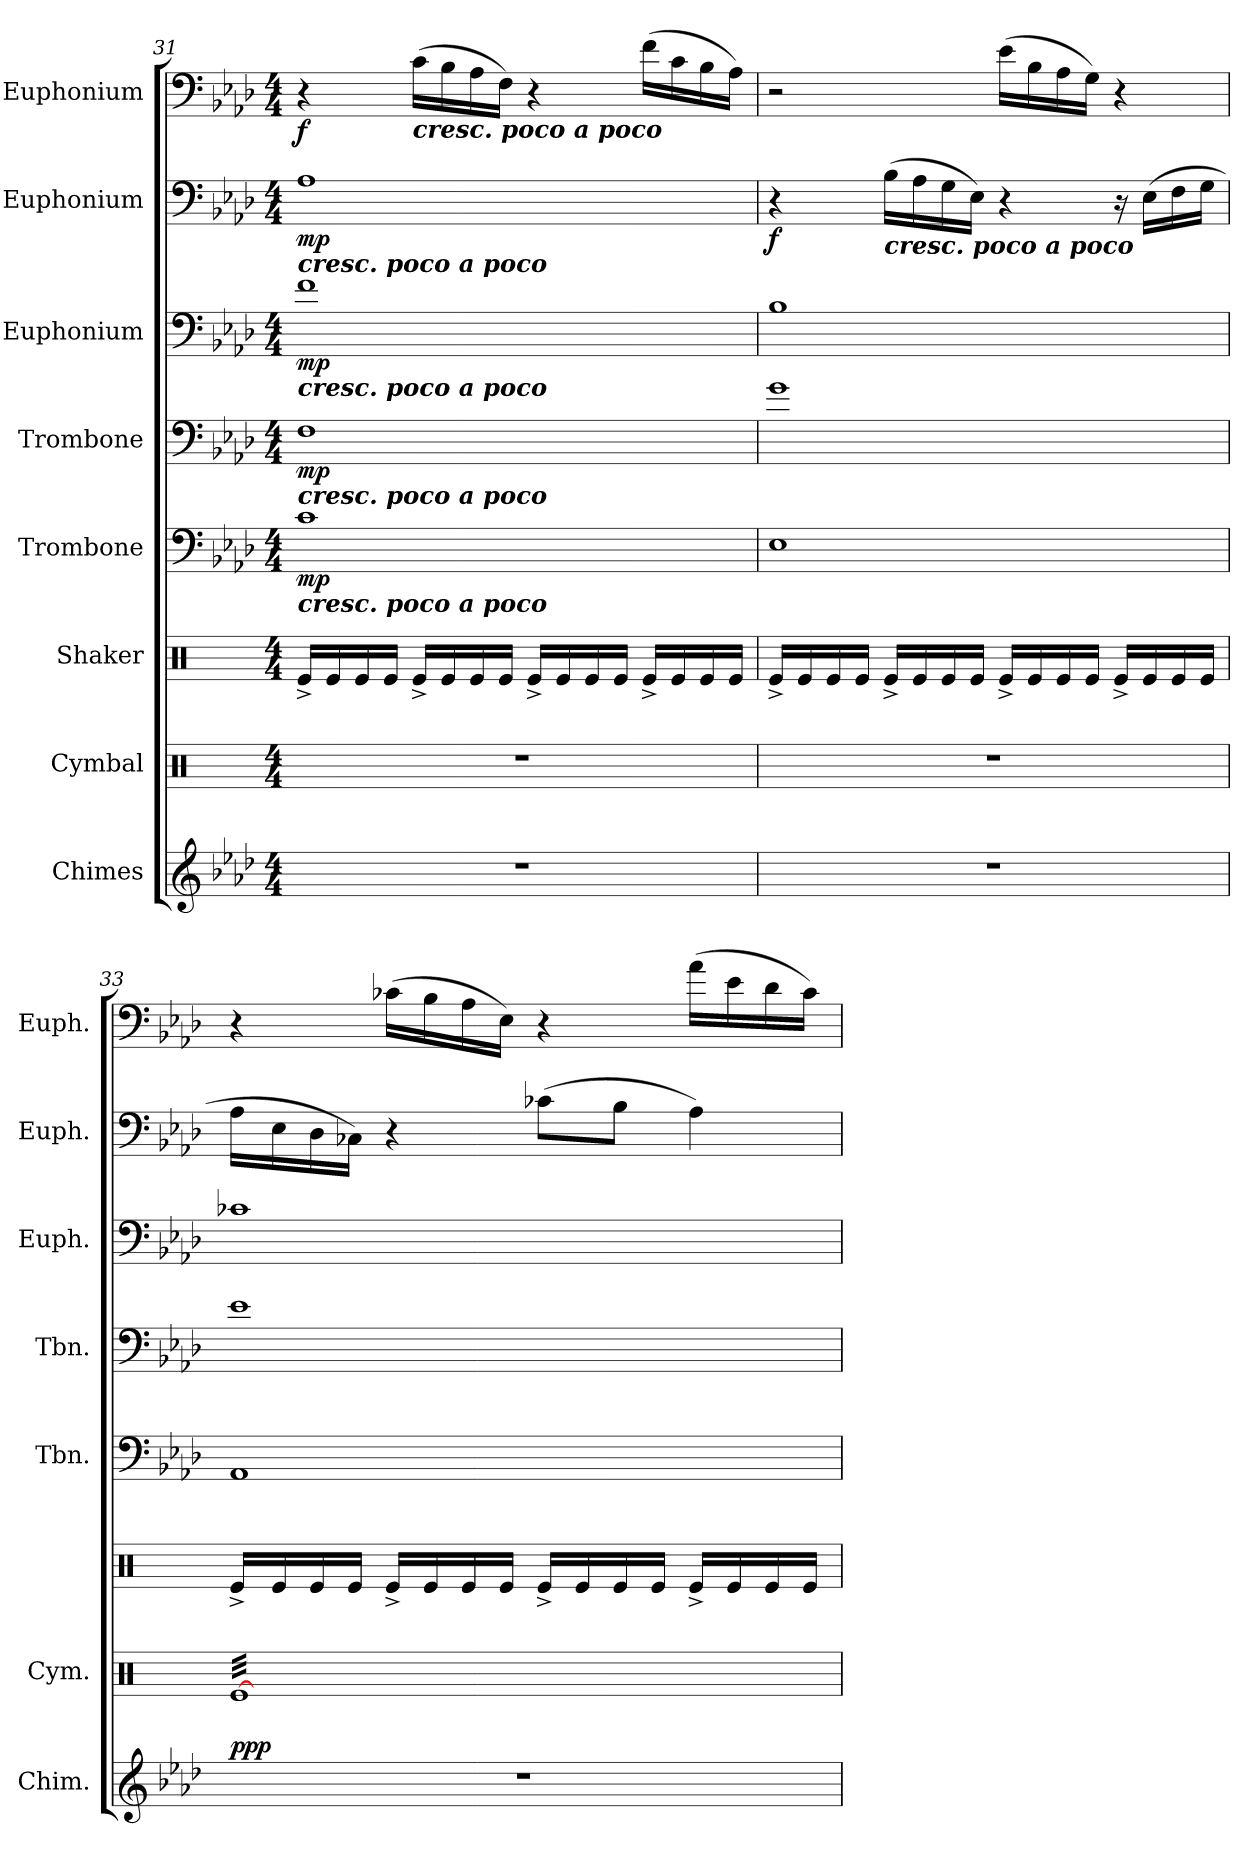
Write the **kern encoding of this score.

**kern	**kern	**dynam	**kern	**kern	**dynam	**kern	**dynam	**kern	**dynam	**kern	**dynam	**kern	**dynam
*part8	*part7	*part7	*part6	*part5	*part5	*part4	*part4	*part3	*part3	*part2	*part2	*part1	*part1
*staff8	*staff7	*staff7	*staff6	*staff5	*staff5	*staff4	*staff4	*staff3	*staff3	*staff2	*staff2	*staff1	*staff1
*I"Chimes	*I"Cymbal	*	*I"Shaker	*I"Trombone	*	*I"Trombone	*	*I"Euphonium	*	*I"Euphonium	*	*I"Euphonium	*
*I'Chim.	*I'Cym.	*	*	*I'Tbn.	*	*I'Tbn.	*	*I'Euph.	*	*I'Euph.	*	*I'Euph.	*
*clefG2	*clefX	*	*clefX	*clefF4	*	*clefF4	*	*clefF4	*	*clefF4	*	*clefF4	*
*k[b-e-a-d-]	*k[]	*	*k[]	*k[b-e-a-d-]	*	*k[b-e-a-d-]	*	*k[b-e-a-d-]	*	*k[b-e-a-d-]	*	*k[b-e-a-d-]	*
*M4/4	*M4/4	*	*M4/4	*M4/4	*	*M4/4	*	*M4/4	*	*M4/4	*	*M4/4	*
=31	=31	=31	=31	=31	=31	=31	=31	=31	=31	=31	=31	=31	=31
!	!	!	!	!	!	!	!	!	!	!LO:TX:b:Bi:t=cresc. poco a poco	!	!	!
!	!	!	!	!	!	!	!	!LO:TX:b:Bi:t=cresc. poco a poco	!	!	!	!	!
!	!	!	!	!	!	!LO:TX:b:Bi:t=cresc. poco a poco	!	!	!	!	!	!	!
!	!	!	!	!LO:TX:b:Bi:t=cresc. poco a poco	!	!	!	!	!	!	!	!	!
!	!	!	!	!	!LO:DY:b	!	!LO:DY:b	!	!LO:DY:b	!	!LO:DY:b	!	!LO:DY:b
1r	1r	.	16Re^/LL	1c	mp	1F	mp	1f	mp	1A-	mp	4r	f
.	.	.	16Re/	.	.	.	.	.	.	.	.	.	.
.	.	.	16Re/	.	.	.	.	.	.	.	.	.	.
.	.	.	16Re/JJ	.	.	.	.	.	.	.	.	.	.
!	!	!	!	!	!	!	!	!	!	!	!	!LO:TX:b:Bi:t=cresc. poco a poco	!
.	.	.	16Re^/LL	.	.	.	.	.	.	.	.	(>16c\LL	.
.	.	.	16Re/	.	.	.	.	.	.	.	.	16B-\	.
.	.	.	16Re/	.	.	.	.	.	.	.	.	16A-\	.
.	.	.	16Re/JJ	.	.	.	.	.	.	.	.	16F\JJ)	.
.	.	.	16Re^/LL	.	.	.	.	.	.	.	.	4r	.
.	.	.	16Re/	.	.	.	.	.	.	.	.	.	.
.	.	.	16Re/	.	.	.	.	.	.	.	.	.	.
.	.	.	16Re/JJ	.	.	.	.	.	.	.	.	.	.
.	.	.	16Re^/LL	.	.	.	.	.	.	.	.	(>16f\LL	.
.	.	.	16Re/	.	.	.	.	.	.	.	.	16c\	.
.	.	.	16Re/	.	.	.	.	.	.	.	.	16B-\	.
.	.	.	16Re/JJ	.	.	.	.	.	.	.	.	16A-\JJ)	.
!!LO:PB:g=z
=32	=32	=32	=32	=32	=32	=32	=32	=32	=32	=32	=32	=32	=32
!	!	!	!	!	!	!	!	!	!	!	!LO:DY:b	!	!
1r	1r	.	16Re^/LL	1E-	.	1g	.	1B-	.	4r	f	2r	.
.	.	.	16Re/	.	.	.	.	.	.	.	.	.	.
.	.	.	16Re/	.	.	.	.	.	.	.	.	.	.
.	.	.	16Re/JJ	.	.	.	.	.	.	.	.	.	.
!	!	!	!	!	!	!	!	!	!	!LO:TX:b:Bi:t=cresc. poco a poco	!	!	!
.	.	.	16Re^/LL	.	.	.	.	.	.	(>16B-\LL	.	.	.
.	.	.	16Re/	.	.	.	.	.	.	16A-\	.	.	.
.	.	.	16Re/	.	.	.	.	.	.	16G\	.	.	.
.	.	.	16Re/JJ	.	.	.	.	.	.	16E-\JJ)	.	.	.
.	.	.	16Re^/LL	.	.	.	.	.	.	4r	.	(>16e-\LL	.
.	.	.	16Re/	.	.	.	.	.	.	.	.	16B-\	.
.	.	.	16Re/	.	.	.	.	.	.	.	.	16A-\	.
.	.	.	16Re/JJ	.	.	.	.	.	.	.	.	16G\JJ)	.
.	.	.	16Re^/LL	.	.	.	.	.	.	16r	.	4r	.
.	.	.	16Re/	.	.	.	.	.	.	(>16E-\LL	.	.	.
.	.	.	16Re/	.	.	.	.	.	.	16F\	.	.	.
.	.	.	16Re/JJ	.	.	.	.	.	.	16G\JJ	.	.	.
!!LO:PB:g=z
=33	=33	=33	=33	=33	=33	=33	=33	=33	=33	=33	=33	=33	=33
*	*^	*	*	*	*	*	*	*	*	*	*	*	*
!	!LO:TX:b:Bi:t=cresc. poco a poco	!	!	!	!	!	!	!	!	!	!	!	!	!
!	!	!	!LO:DY:b	!	!	!	!	!	!	!	!	!	!	!
*	*tremolo	*	*	*	*	*	*	*	*	*	*	*	*	*
1r	[32ReLLL	32Re\LLLyy	ppp	16Re^/LL	1AA-	.	1e-	.	1c-X	.	16A-\LL	.	4r	.
.	32Re	32Re\yy	.	.	.	.	.	.	.	.	.	.	.	.
.	32Re	32Re\yy	.	16Re/	.	.	.	.	.	.	16E-\	.	.	.
.	32Re	32Re\yy	.	.	.	.	.	.	.	.	.	.	.	.
.	32Re	32Re\yy	.	16Re/	.	.	.	.	.	.	16D-\	.	.	.
.	32Re	32Re\yy	.	.	.	.	.	.	.	.	.	.	.	.
.	32Re	32Re\yy	.	16Re/JJ	.	.	.	.	.	.	16C-X\JJ)	.	.	.
.	32Re	32Re\JJJyy	.	.	.	.	.	.	.	.	.	.	.	.
.	32Re	32Re\LLLyy	.	16Re^/LL	.	.	.	.	.	.	4r	.	(>16c-X\LL	.
.	32Re	32Re\yy	.	.	.	.	.	.	.	.	.	.	.	.
.	32Re	32Re\yy	.	16Re/	.	.	.	.	.	.	.	.	16B-\	.
.	32Re	32Re\yy	.	.	.	.	.	.	.	.	.	.	.	.
.	32Re	32Re\yy	.	16Re/	.	.	.	.	.	.	.	.	16A-\	.
.	32Re	32Re\yy	.	.	.	.	.	.	.	.	.	.	.	.
.	32Re	32Re\yy	.	16Re/JJ	.	.	.	.	.	.	.	.	16E-\JJ)	.
.	32Re	32Re\JJJyy	.	.	.	.	.	.	.	.	.	.	.	.
.	32Re	32Re\LLLyy	.	16Re^/LL	.	.	.	.	.	.	(>8c-X\L	.	4r	.
.	32Re	32Re\yy	.	.	.	.	.	.	.	.	.	.	.	.
.	32Re	32Re\yy	.	16Re/	.	.	.	.	.	.	.	.	.	.
.	32Re	32Re\yy	.	.	.	.	.	.	.	.	.	.	.	.
.	32Re	32Re\yy	.	16Re/	.	.	.	.	.	.	8B-\J	.	.	.
.	32Re	32Re\yy	.	.	.	.	.	.	.	.	.	.	.	.
.	32Re	32Re\yy	.	16Re/JJ	.	.	.	.	.	.	.	.	.	.
.	32Re	32Re\JJJyy	.	.	.	.	.	.	.	.	.	.	.	.
.	32Re	32Re\LLLyy	.	16Re^/LL	.	.	.	.	.	.	4A-\)	.	(>16a-\LL	.
.	32Re	32Re\yy	.	.	.	.	.	.	.	.	.	.	.	.
.	32Re	32Re\yy	.	16Re/	.	.	.	.	.	.	.	.	16e-\	.
.	32Re	32Re\yy	.	.	.	.	.	.	.	.	.	.	.	.
.	32Re	32Re\yy	.	16Re/	.	.	.	.	.	.	.	.	16d-\	.
.	32Re	32Re\yy	.	.	.	.	.	.	.	.	.	.	.	.
.	32Re	32Re\yy	.	16Re/JJ	.	.	.	.	.	.	.	.	16c-\JJ)	.
.	32ReJJJ	32Re\JJJyy	.	.	.	.	.	.	.	.	.	.	.	.
*	*Xtremolo	*	*	*	*	*	*	*	*	*	*	*	*	*
*	*v	*v	*	*	*	*	*	*	*	*	*	*	*	*
=	=	=	=	=	=	=	=	=	=	=	=	=	=
*-	*-	*-	*-	*-	*-	*-	*-	*-	*-	*-	*-	*-	*-
